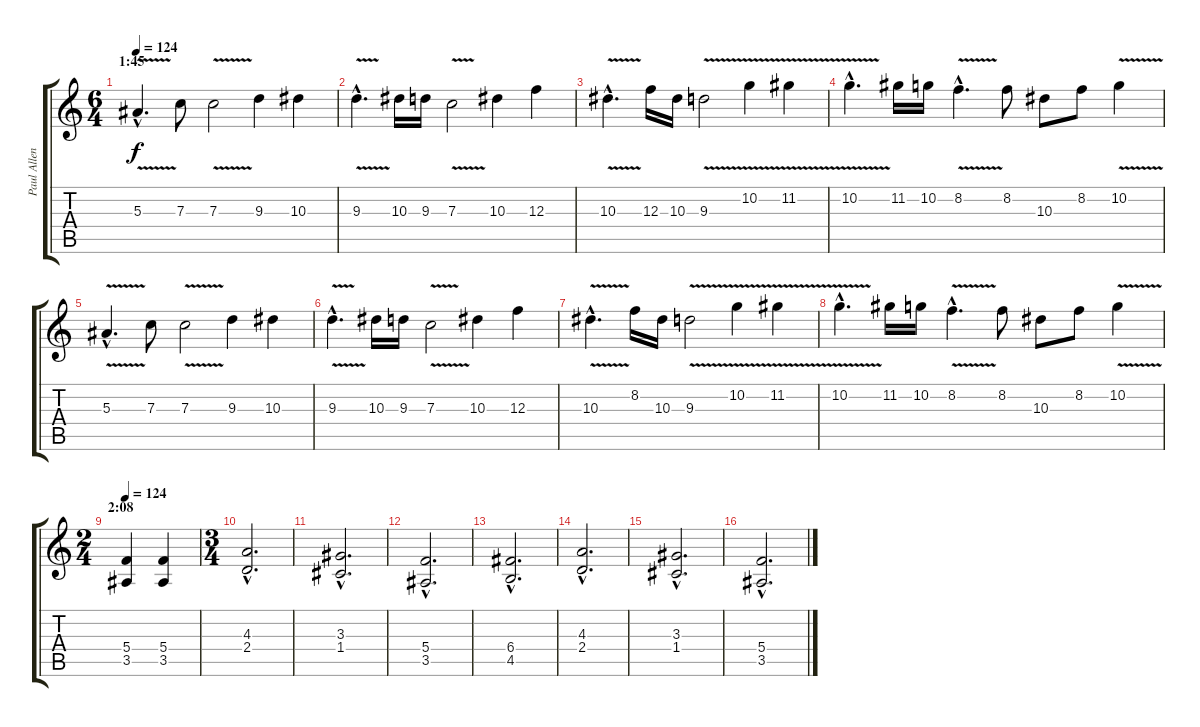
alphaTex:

\track ("Paul Allender (Guitar Soul)" "Paul Allen") {instrument distortionguitar}
\staff {score tabs}
\tuning (D4 A3 F3 C3 G2 D2) {hide}
\ts (6 4)
\section ("" "1:45")
\tempo 124
\clef g2
\ks c
5.3{v hac}.4{d dy f} 7.3.8 7.3{v}.2 9.3.4 10.3.4 |
9.3{v hac}.4{d} 10.3.16 9.3.16 7.3{v}.2 10.3.4 12.3.4 |
10.3{v hac}.4{d} 12.3.16 10.3.16 9.3{v}.2 10.2{v}.4 11.2{v}.4 |
10.2{v hac}.4{d} 11.2.16 10.2.16 8.2{v hac}.4{d} 8.2.8 10.3.8 8.2.8 10.2{v}.4 |
5.3{v hac}.4{d} 7.3.8 7.3{v}.2 9.3.4 10.3.4 |
9.3{v hac}.4{d} 10.3.16 9.3.16 7.3{v}.2 10.3.4 12.3.4 |
10.3{v hac}.4{d} 8.2.16 10.3.16 9.3{v}.2 10.2{v}.4 11.2{v}.4 |
10.2{v hac}.4{d} 11.2.16 10.2.16 8.2{v hac}.4{d} 8.2.8 10.3.8 8.2.8 10.2{v}.4 |
\ts (2 4)
\section ("" "2:08")
\tempo 124
(5.4 3.5).4 (5.4 3.5).4 |
\ts (3 4)
(4.3{hac} 2.4{hac}).2{d} |
(3.3{hac} 1.4{hac}).2{d} |
(5.4{hac} 3.5{hac}).2{d} |
(6.4{hac} 4.5{hac}).2{d} |
(4.3{hac} 2.4{hac}).2{d} |
(3.3{hac} 1.4{hac}).2{d} |
(5.4{hac} 3.5{hac}).2{d}
